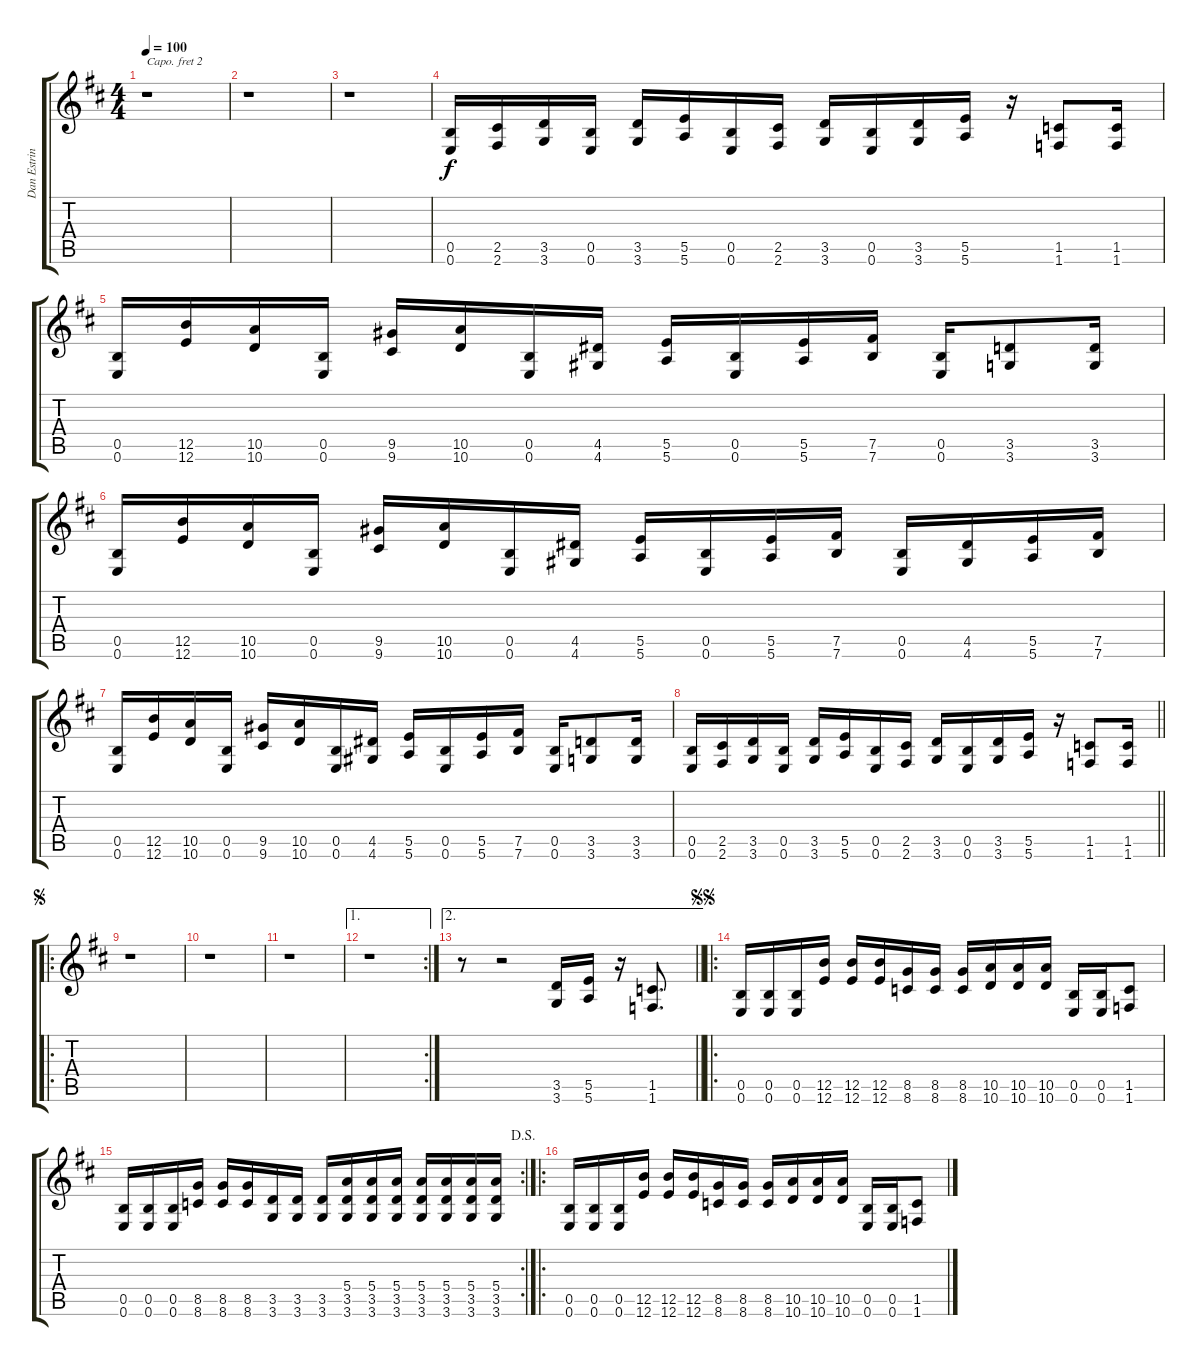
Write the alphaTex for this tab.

\track ("Dan Estrin - Doubled Guitar" "Dan Estrin") {instrument distortionguitar}
\staff {score tabs}
\capo 2
\tuning (E4 B3 G3 D3 A2 D2) {hide}
\ts (4 4)
\tempo 100
\clef g2
\ks d
r.1{dy f instrument distortionguitar} |
r.1 |
r.1 |
(0.5 0.6).16 (2.5 2.6).16 (3.5 3.6).16 (0.5 0.6).16 (3.5 3.6).16 (5.5 5.6).16 (0.5 0.6).16 (2.5 2.6).16 (3.5 3.6).16 (0.5 0.6).16 (3.5 3.6).16 (5.5 5.6).16 r.16 (1.5 1.6).8 (1.5 1.6).16 |
(0.5 0.6).16 (12.5 12.6).16 (10.5 10.6).16 (0.5 0.6).16 (9.5 9.6).16 (10.5 10.6).16 (0.5 0.6).16 (4.5 4.6).16 (5.5 5.6).16 (0.5 0.6).16 (5.5 5.6).16 (7.5 7.6).16 (0.5 0.6).16 (3.5 3.6).8 (3.5 3.6).16 |
(0.5 0.6).16 (12.5 12.6).16 (10.5 10.6).16 (0.5 0.6).16 (9.5 9.6).16 (10.5 10.6).16 (0.5 0.6).16 (4.5 4.6).16 (5.5 5.6).16 (0.5 0.6).16 (5.5 5.6).16 (7.5 7.6).16 (0.5 0.6).16 (4.5 4.6).16 (5.5 5.6).16 (7.5 7.6).16 |
(0.5 0.6).16 (12.5 12.6).16 (10.5 10.6).16 (0.5 0.6).16 (9.5 9.6).16 (10.5 10.6).16 (0.5 0.6).16 (4.5 4.6).16 (5.5 5.6).16 (0.5 0.6).16 (5.5 5.6).16 (7.5 7.6).16 (0.5 0.6).16 (3.5 3.6).8 (3.5 3.6).16 |
\barLineRight lightlight
(0.5 0.6).16 (2.5 2.6).16 (3.5 3.6).16 (0.5 0.6).16 (3.5 3.6).16 (5.5 5.6).16 (0.5 0.6).16 (2.5 2.6).16 (3.5 3.6).16 (0.5 0.6).16 (3.5 3.6).16 (5.5 5.6).16 r.16 (1.5 1.6).8 (1.5 1.6).16 |
\ro
\jump segno
r.1 |
r.1 |
r.1 |
\ae 1
\rc 2
r.1 |
\ae 2
\barLineRight lightlight
r.8 r.2 (3.5 3.6).16 (5.5 5.6).16 r.16 (1.5 1.6).8{d} |
\ro
\jump segnosegno
(0.5 0.6).16 (0.5 0.6).16 (0.5 0.6).16 (12.5 12.6).16 (12.5 12.6).16 (12.5 12.6).16 (8.5 8.6).16 (8.5 8.6).16 (8.5 8.6).16 (10.5 10.6).16 (10.5 10.6).16 (10.5 10.6).16 (0.5 0.6).16 (0.5 0.6).16 (1.5 1.6).8 |
\rc 2
\jump dalsegno
(0.5 0.6).16 (0.5 0.6).16 (0.5 0.6).16 (8.5 8.6).16 (8.5 8.6).16 (8.5 8.6).16 (3.5 3.6).16 (3.5 3.6).16 (3.5 3.6).16 (5.4 3.5 3.6).16 (5.4 3.5 3.6).16 (5.4 3.5 3.6).16 (5.4 3.5 3.6).16 (5.4 3.5 3.6).16 (5.4 3.5 3.6).16 (5.4 3.5 3.6).16 |
\ro
(0.5 0.6).16 (0.5 0.6).16 (0.5 0.6).16 (12.5 12.6).16 (12.5 12.6).16 (12.5 12.6).16 (8.5 8.6).16 (8.5 8.6).16 (8.5 8.6).16 (10.5 10.6).16 (10.5 10.6).16 (10.5 10.6).16 (0.5 0.6).16 (0.5 0.6).16 (1.5 1.6).8
